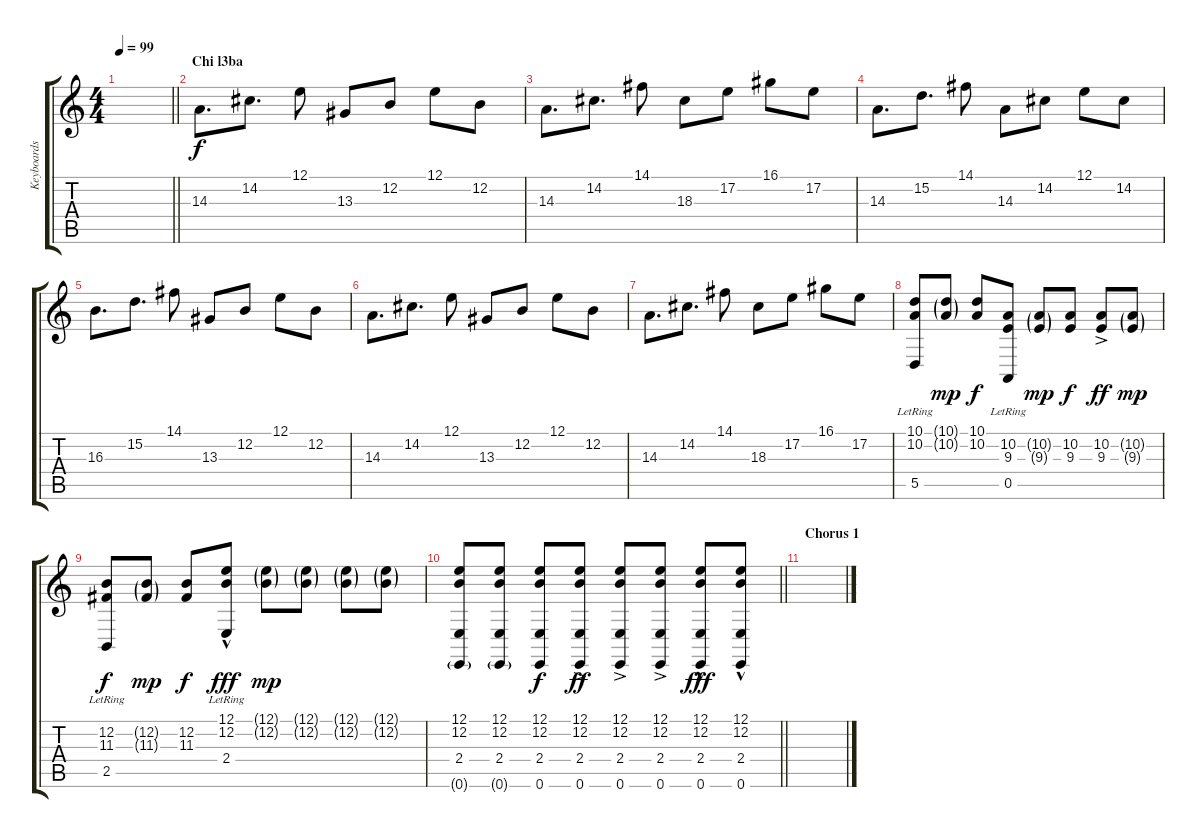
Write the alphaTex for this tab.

\track ("Keyboards" "Keyboards") {instrument fx4atmosphere}
\staff {score tabs}
\tuning (E4 B3 G3 D3 A2 E2) {hide}
\ts (4 4)
\tempo 99
\clef g2
\barLineRight lightlight
\ks c
|
\section ("" "Chi l3ba")
14.3.8{d} 14.2.8{d} 12.1.8 13.3.8 12.2.8 12.1.8 12.2.8 |
14.3.8{d} 14.2.8{d} 14.1.8 18.3.8 17.2.8 16.1.8 17.2.8 |
14.3.8{d} 15.2.8{d} 14.1.8 14.3.8 14.2.8 12.1.8 14.2.8 |
16.3.8{d} 15.2.8{d} 14.1.8 13.3.8 12.2.8 12.1.8 12.2.8 |
14.3.8{d} 14.2.8{d} 12.1.8 13.3.8 12.2.8 12.1.8 12.2.8 |
14.3.8{d} 14.2.8{d} 14.1.8 18.3.8 17.2.8 16.1.8 17.2.8 |
(10.1 10.2 5.5{lr}).8{volume 5} (10.1{g} 10.2{g}).8{dy mp} (10.1 10.2).8{dy f} (10.2 9.3 0.5{lr}).8 (10.2{g} 9.3{g}).8{dy mp} (10.2 9.3).8{dy f} (10.2{ac} 9.3{ac}).8{dy ff} (10.2{g} 9.3{g}).8{dy mp} |
(12.2 11.3 2.5{lr}).8{dy f} (12.2{g} 11.3{g}).8{dy mp} (12.2 11.3).8{dy f} (12.1{hac} 12.2{hac} 2.4{lr}).8{dy fff} (12.1{g} 12.2{g}).8{dy mp} (12.1{g} 12.2{g}).8 (12.1{g} 12.2{g}).8 (12.1{g} 12.2{g}).8 |
\barLineRight lightlight
(12.1 12.2 2.4 0.6{g}).8 (12.1 12.2 2.4 0.6{g}).8 (12.1 12.2 2.4 0.6).8{dy f} (12.1{ac} 12.2{ac} 2.4{ac} 0.6{ac}).8{dy ff} (12.1{ac} 12.2{ac} 2.4{ac} 0.6{ac}).8 (12.1{ac} 12.2{ac} 2.4{ac} 0.6{ac}).8 (12.1{hac} 12.2{hac} 2.4{hac} 0.6{hac}).8{dy fff} (12.1{hac} 12.2{hac} 2.4{hac} 0.6{hac}).8 |
\section ("" "Chorus 1")
